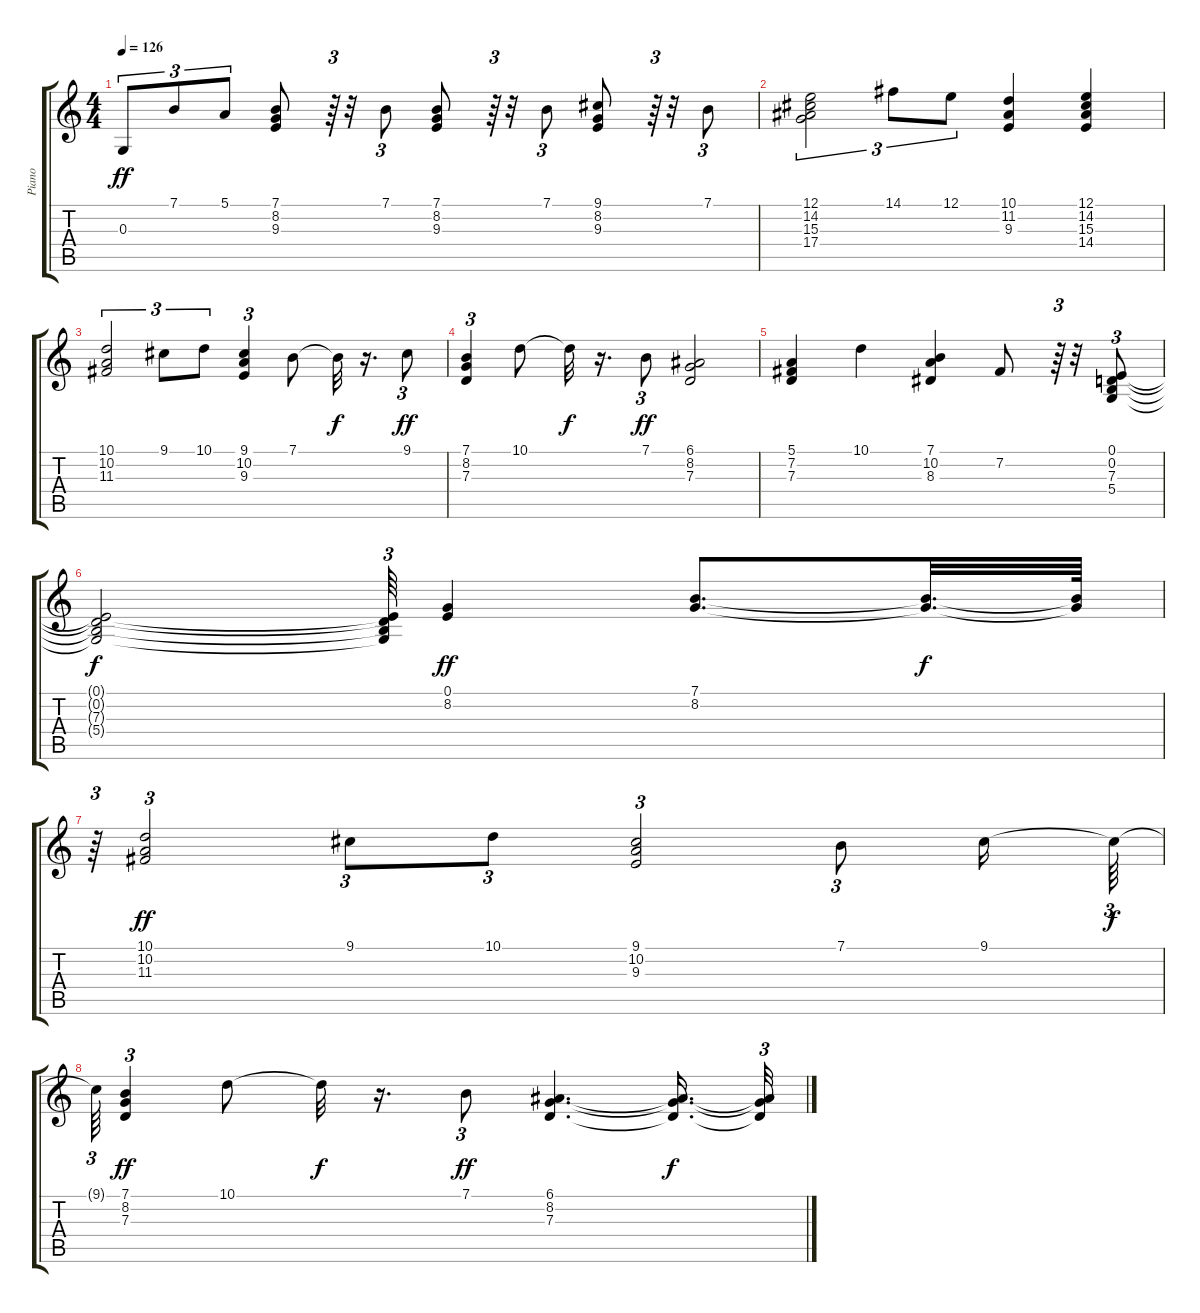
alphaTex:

\track ("Piano" "Piano") {instrument electricpiano1}
\staff {score tabs}
\tuning (E4 B3 G3 D3 A2 E2) {hide}
\ts (4 4)
\tempo 126
\clef g2
\ks c
0.3.8{tu (3 2) dy ff} 7.1.8{tu (3 2)} 5.1.8{tu (3 2)} (7.1 8.2 9.3).8 r.64{tu (3 2)} r.32 7.1.8{tu (3 2)} (7.1 8.2 9.3).8 r.64{tu (3 2)} r.32 7.1.8{tu (3 2)} (9.1 8.2 9.3).8 r.64{tu (3 2)} r.32 7.1.8{tu (3 2)} |
(12.1 14.2 15.3 17.4).2{tu (3 2)} 14.1.8{tu (3 2)} 12.1.8{tu (3 2)} (10.1 11.2 9.3).4 (12.1 14.2 15.3 14.4).4 |
(10.1 10.2 11.3).2{tu (3 2)} 9.1.8{tu (3 2)} 10.1.8{tu (3 2)} (9.1 10.2 9.3).4{tu (3 2)} 7.1.8 7.1{t}.32{dy f} r.16{d} 9.1.8{tu (3 2) dy ff} |
(7.1 8.2 7.3).4{tu (3 2)} 10.1.8 10.1{t}.32{dy f} r.16{d} 7.1.8{tu (3 2) dy ff} (6.1 8.2 7.3).2 |
(5.1 7.2 7.3).4 10.1.4 (7.1 10.2 8.3).4 7.2.8 r.64{tu (3 2)} r.32 (0.1 0.2 7.3 5.4).8{tu (3 2)} |
(0.1{t} 0.2{t} 7.3{t} 5.4{t}).2{dy f} (0.1{t} 0.2{t} 7.3{t} 5.4{t}).64{tu (3 2)} (0.1 8.2).4{dy ff} (7.1 8.2).8{d} (7.1{t} 8.2{t}).32{d dy f} (7.1{t} 8.2{t}).64 |
r.64{tu (3 2)} (10.1 10.2 11.3).2{tu (3 2) dy ff} 9.1.8{tu (3 2)} 10.1.8{tu (3 2)} (9.1 10.2 9.3).2{tu (3 2)} 7.1.8{tu (3 2)} 9.1.16 9.1{t}.64{tu (3 2) dy f} |
9.1{t}.64{tu (3 2)} (7.1 8.2 7.3).4{tu (3 2) dy ff} 10.1.8 10.1{t}.32{dy f} r.16{d} 7.1.8{tu (3 2) dy ff} (6.1 8.2 7.3).4{d} (6.1{t} 8.2{t} 7.3{t}).16{d dy f} (6.1{t} 8.2{t} 7.3{t}).32{tu (3 2)}
